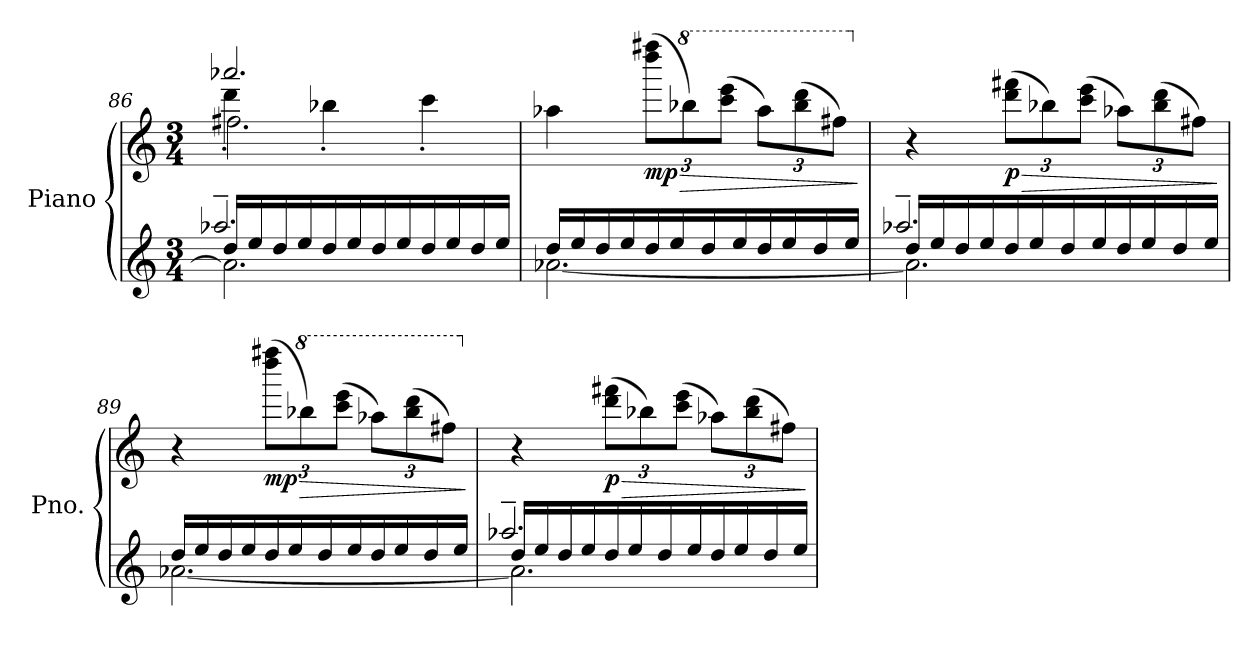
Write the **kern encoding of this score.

**kern	**kern	**dynam
*part1	*part1	*part1
*staff2	*staff1	*staff1/2
*I"Piano	*	*
*I'Pno.	*	*
!!LO:LB:g=z
*clefG2	*clefG2	*
*k[]	*k[]	*
*M3/4	*M3/4	*
=86	=86	=86
*^	*^	*
*	*^	*	*^	*
16dd/LL	2.a-\]	2.aa-X~/	2.aaa-X:/	4ddd'\	2.ff#X\	.
16ee/	.	.	.	.	.	.
16dd/	.	.	.	.	.	.
16ee/	.	.	.	.	.	.
16dd/	.	.	.	4bb-X'\	.	.
16ee/	.	.	.	.	.	.
16dd/	.	.	.	.	.	.
16ee/	.	.	.	.	.	.
16dd/	.	.	.	4ccc'\	.	.
16ee/	.	.	.	.	.	.
16dd/	.	.	.	.	.	.
16ee/JJ	.	.	.	.	.	.
*	*v	*v	*	*	*	*
*	*	*v	*v	*v	*
=87	=87	=87	=87
16dd/LL	[2.a-X\	4aa-X\	.
16ee/	.	.	.
16dd/	.	.	.
16ee/	.	.	.
*	*	*Xbrackettup	*
!	!	!	!LO:HP:b
!	!	!	!LO:DY:n=1:b
16dd/	.	(>12dddd\ 12ffff#X\L	> mp
16ee/	.	.	.
*	*	*8va	*
.	.	12bbb-X\)	.
16dd/	.	.	.
.	.	(>12cccc\ 12eeee\J	.
16ee/	.	.	.
16dd/	.	12aaa-\L)	.
16ee/	.	.	.
.	.	(>12bbb-\ 12dddd\	.
16dd/	.	.	.
.	.	12fff#X\J)	.
16ee/JJ	.	.	.
*v	*v	*	*
.	.	]
=88	=88	=88
*^	*	*
*	*^	*	*
*	*	*	*X8va	*
16dd/LL	2.a-\]	2.aa-X~/	4r	.
16ee/	.	.	.	.
16dd/	.	.	.	.
16ee/	.	.	.	.
!	!	!	!	!LO:HP:b
!	!	!	!	!LO:DY:n=1:b
16dd/	.	.	(>12ddd\ 12fff#X\L	> p
16ee/	.	.	.	.
.	.	.	12bb-X\)	.
16dd/	.	.	.	.
.	.	.	(>12ccc\ 12eee\J	.
16ee/	.	.	.	.
16dd/	.	.	12aa-X\L)	.
16ee/	.	.	.	.
.	.	.	(>12bb-\ 12ddd\	.
16dd/	.	.	.	.
.	.	.	12ff#X\J)	.
16ee/JJ	.	.	.	.
*v	*v	*v	*	*
.	.	]
!!LO:PB:g=z
=89	=89	=89
*^	*	*
16dd/LL	[2.a-X\	4r	.
16ee/	.	.	.
16dd/	.	.	.
16ee/	.	.	.
!	!	!	!LO:HP:b
!	!	!	!LO:DY:n=1:b
16dd/	.	(>12dddd\ 12ffff#X\L	> mp
16ee/	.	.	.
*	*	*8va	*
.	.	12bbb-X\)	.
16dd/	.	.	.
.	.	(>12cccc\ 12eeee\J	.
16ee/	.	.	.
16dd/	.	12aaa-X\L)	.
16ee/	.	.	.
.	.	(>12bbb-\ 12dddd\	.
16dd/	.	.	.
.	.	12fff#X\J)	.
16ee/JJ	.	.	.
*v	*v	*	*
.	.	]
=90	=90	=90
*^	*	*
*	*^	*	*
*	*	*	*X8va	*
16dd/LL	2.a-\]	2.aa-X~/	4r	.
16ee/	.	.	.	.
16dd/	.	.	.	.
16ee/	.	.	.	.
!	!	!	!	!LO:HP:b
!	!	!	!	!LO:DY:n=1:b
16dd/	.	.	(>12ddd\ 12fff#X\L	> p
16ee/	.	.	.	.
.	.	.	12bb-X\)	.
16dd/	.	.	.	.
.	.	.	(>12ccc\ 12eee\J	.
16ee/	.	.	.	.
16dd/	.	.	12aa-X\L)	.
16ee/	.	.	.	.
.	.	.	(>12bb-\ 12ddd\	.
16dd/	.	.	.	.
.	.	.	12ff#X\J)	.
16ee/JJ	.	.	.	.
*v	*v	*v	*	*
.	.	]
=	=	=
*-	*-	*-
